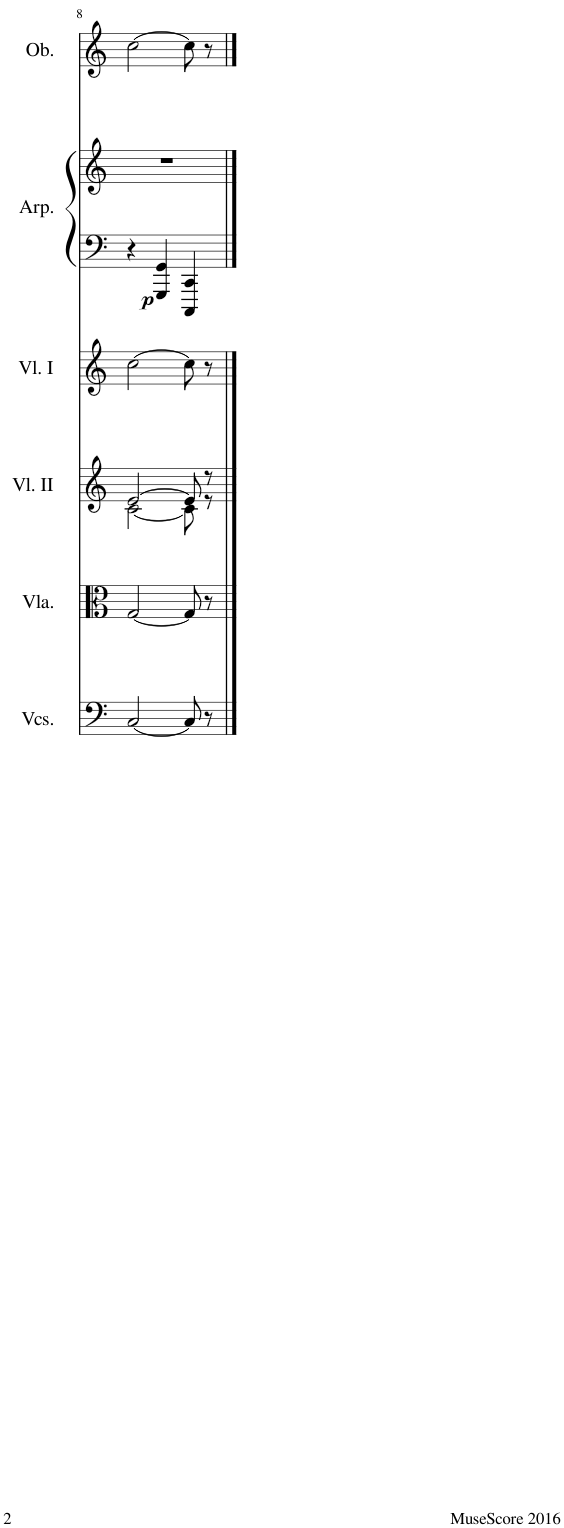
**kern	**kern	**kern	**kern	**kern	**dynam	**kern
*part6	*part5	*part4	*part3	*part2	*part2	*part1
*staff6	*staff5	*staff4	*staff3	*staff2	*staff2	*staff1
*I"Violoncello	*I"Viola	*I"Violino II	*I"Violino I	*I"2 Arpe	*	*I"Oboe
*	*I'Vla.	*I'Vl. II	*I'Vl. I	*I'Arp.	*	*I'Ob.
!!LO:PB:g=z
*clefF4	*clefC3	*clefG2	*clefG2	*clefF4	*	*clefG2
*k[]	*k[]	*k[]	*k[]	*k[]	*	*k[]
*M3/4	*M3/4	*M3/4	*M3/4	*M3/4	*	*M3/4
=8	=8	=8	=8	=8	=8	=8
*	*	*^	*	*	*	*
[2C/	[2G/	[2e/	[2c\	[2cc\	4r	.	[2cc\
!	!	!	!	!	!	!LO:DY:b	!
.	.	.	.	.	4GGG/ 4GG/	p	.
8C/]	8G/]	8e/]	8c\]	8cc\]	4CCC/ 4CC/	.	8cc\]
8r	8r	8r	8r	8r	.	.	8r
*	*	*v	*v	*	*	*	*
==	==	==	==	==	==	==
*-	*-	*-	*-	*-	*-	*-
